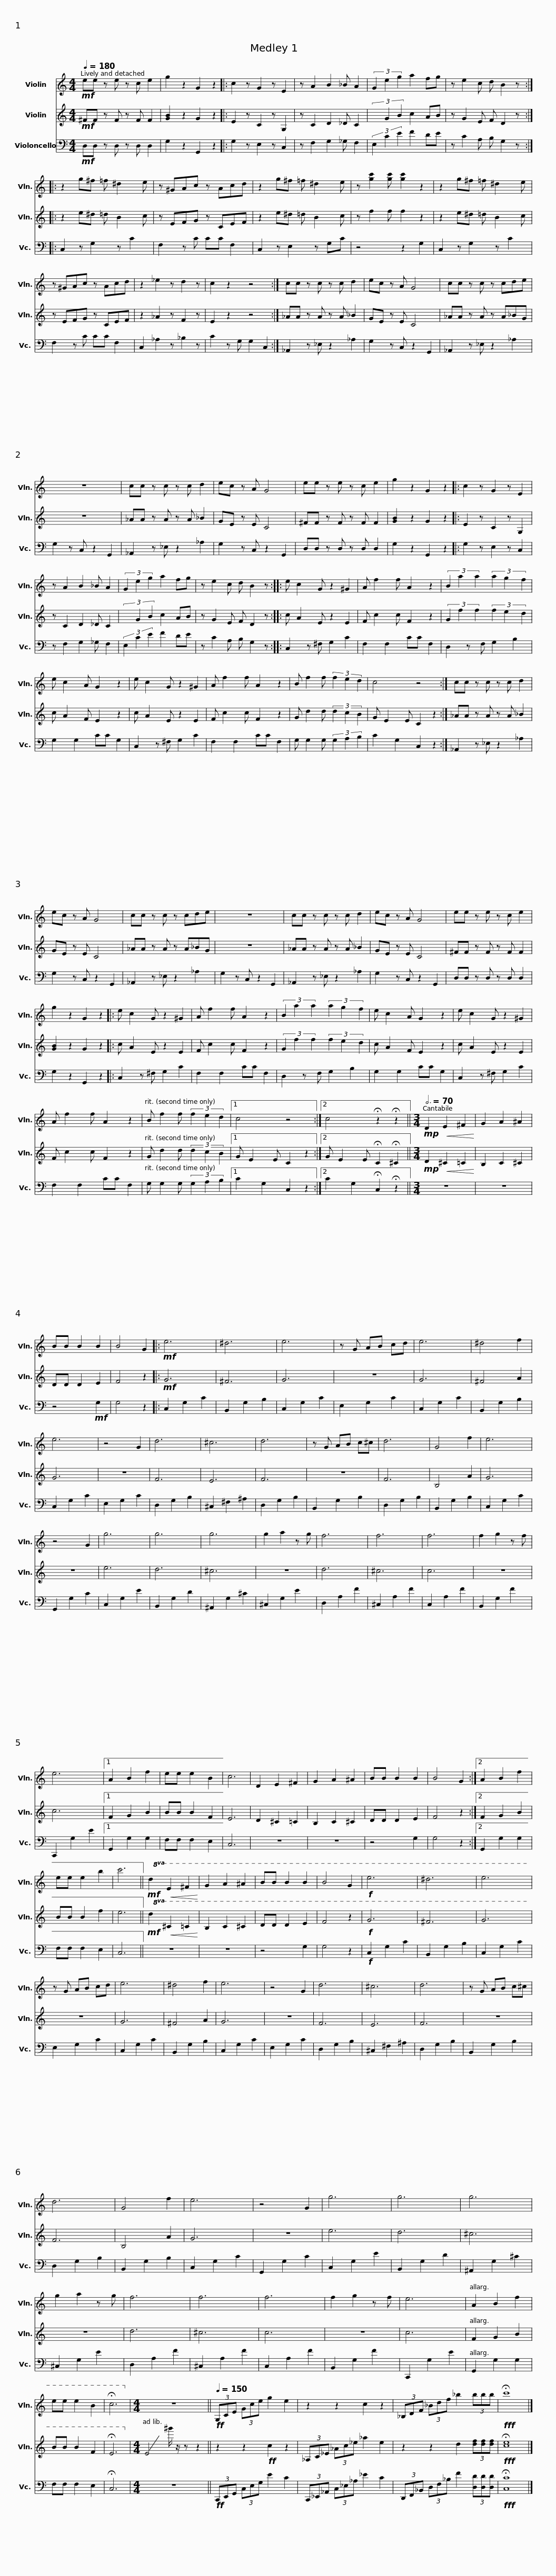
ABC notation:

X:1
%%score 1 2 3
L:1/8
Q:1/4=180
M:4/4
I:linebreak $
K:C
V:1 treble
V:2 treble
V:3 bass
V:1
!mf! ee z e z c e2 | g2 z2 G2 z2 |: c2 z G2 z E2 | z A2 B2 _B A2 | (3G2 e2 g2 a2 fg | %5
 z e2 c d B2 z ::$ z2 g^f =f ^d2 e | z ^GAc z Acd | z2 g^f =f ^d2 e | z [gc']2 [gc'] [gc']2 z2 | %10
 z2 g^f =f ^d2 e |$ z ^GAc z Acd | z2 _e2 z d2 z | c2 z2 z4 :| cc z c z c d2 | %15
 ec z A G4 |$ cc z c z cde | z8 | cc z c z c d2 | ec z A G4 | %20
 ee z e z c e2 | g2 z2 G2 z2 |:$ c2 z G2 z E2 | z A2 B2 _B A2 | (3G2 e2 g2 a2 fg | %25
 z e2 c d B2 z :: e c2 G z2 ^G2 | A f2 f A2 z2 |$ (3B2 a2 a2 (3a2 g2 f2 | e c2 A G2 z2 | %30
 e c2 G z2 ^G2 | A f2 f A2 z2 | B f2 f (3f2 e2 d2 |$ c4 z4 :| cc z c z c d2 | %35
 ec z A G4 | cc z c z cde | z8 |$ cc z c z c d2 | ec z A G4 | %40
 ee z e z c e2 | g2 z2 G2 z2 |: e c2 G z2 ^G2 | A f2 f A2 z2 |$ (3B2 a2 a2 (3a2 g2 f2 | %45
 e c2 A G2 z2 | e c2 G z2 ^G2 | A f2 f A2 z2 | B f2 f (3f2 e2 d2 |1$ c4 z4 :|2 %50
 c4 !fermata!z2 !fermata!z2 ||[M:3/4][Q:3/4=70]!mp! D2!<(! E2 ^F2!<)! | G2 A2 ^A2 | BB B2 B2 | B4 G2 |: %55
!mf! e6 | ^d6 | e6 |$ z G AB cd | e6 | %60
 ^d4 f2 | e6 | z4 G2 | d6 | ^c6 | %65
 d6 | z G AB c^c | d6 |$ G4 f2 | e6 | %70
 z4 G2 | g6 | g6 | g6 | g2 a2 z g | %75
 f6 | f6 | f6 | f2 g2 z f | e6 |1$ %80
 A2 B2 f2 | ee e2 B2 | c6 | D2 E2 ^F2 | G2 A2 ^A2 | %85
 BB B2 B2 | B4 G2 :|2 A2 B2 f2 | ee e2 b2 | c'6 || %90
!mf!!8va(! d2!<(! e2 ^f2!<)! |$ g2 a2 ^a2 | bb b2 b2 | b4 g2 |!f! e'6 | %95
 ^d'6 | e'6 | z g ab c'd' | e'6 | ^d'4 f'2 | %100
 e'6 | z4 g2 |$ d'6 | ^c'6 | d'6 | %105
 z g ab c'^c' | d'6 | g4 f'2 | e'6 | z4 g2 | %110
 g'6 | g'6 | g'6 |$ g'2 a'2 z g' | f'6 | %115
 f'6 | f'6 | f'2 g'2 z f' | e'6 | a2 b2 f'2 | %120
 e'e' e'2 b2 | !fermata!c'6!8va)! |[M:4/4] z8 ||$[Q:1/4=150]!ff! (3G,CE (3Gce g2 e2 | z2 z2 c2 z2 | %125
 (3_B,DF (3_Bdf _b2 (3bbb |!fff! !fermata!c'8 |] %127
V:2
!mf! ^FF z F z F F2 | [GB]2 z2 G2 z2 |: E2 z C2 z G,2 | z C2 D2 _D C2 | (3x2 G2 B2 c2 AB | %5
 z G2 E F D2 z ::$ z2 e^d =d B2 c | z EFG z CEF | z2 e^d =d B2 c | z f2 f f2 z2 | %10
 z2 e^d =d B2 c |$ z EFG z CEF | z2 _A2 z F2 z | E2 z2 z4 :| _AA z A z A _B2 | %15
 GE z E C4 |$ _AA z A z A_BG | z8 | _AA z A z A _B2 | GE z E C4 | %20
 ^FF z F z F F2 | [GB]2 z2 G2 z2 |:$ E2 z C2 z G,2 | z C2 D2 _D C2 | (3x2 G2 B2 c2 AB | %25
 z G2 E F D2 z :: c A2 E z2 E2 | F c2 c F2 z2 |$ (3G2 f2 f2 (3f2 e2 d2 | c A2 F E2 z2 | %30
 c A2 E z2 E2 | F c2 c F2 z2 | G d2 d (3d2 c2 B2 |$ G E2 E C2 z2 :| _AA z A z A _B2 | %35
 GE z E C4 | _AA z A z A_BG | z8 |$ _AA z A z A _B2 | GE z E C4 | %40
 ^FF z F z F F2 | [GB]2 z2 G2 z2 |: c A2 E z2 E2 | F c2 c F2 z2 |$ (3G2 f2 f2 (3f2 e2 d2 | %45
 c A2 F E2 z2 | c A2 E z2 E2 | F c2 c F2 z2 | G d2 d (3d2 c2 B2 |1$ G E2 E C2 z2 :|2 %50
 G E2 E !fermata!C2 !fermata!^C2 ||[M:3/4]!mp! D2!<(! ^C2 =C2!<)! | B,2 C2 ^C2 | DD D2 E2 | F4 z2 |: %55
!mf! G6 | ^F6 | G6 |$ z6 | G6 | %60
 ^F4 A2 | G6 | z6 | F6 | E6 | %65
 F6 | z6 | F6 |$ B,4 A2 | G6 | %70
 z6 | e6 | d6 | ^c6 | z6 | %75
 d6 | ^c6 | c6 | z6 | c6 |1$ %80
 F2 G2 B2 | BB B2 F2 | E6 | D2 ^C2 =C2 | B,2 C2 ^C2 | %85
 DD D2 E2 | F4 z2 :|2 F2 G2 B2 | BB B2 f2 | e6 || %90
!mf!!8va(! d2!<(! ^c2 =c2!<)! |$ B2 c2 ^c2 | dd d2 e2 | f4 z2 |!f! g6 | %95
 ^f6 | g6 | z6 | g6 | ^f4 a2 | %100
 g6 | z6 |$ f6 | e6 | f6 | %105
 z6 | f6 | B4 a2 | g6 | z6 | %110
 e'6 | d'6 | ^c'6 |$ z6 | d'6 | %115
 ^c'6 | c'6 | z6 | c'6 | f2 g2 b2 | %120
 bb b2 f2 | !fermata!e6!8va)! |[M:4/4] !-(!E4 !-)!^g'/ z/ z z2 ||$ z2 z2!ff! c2 z2 | (3_A,C_E (3_Ac_e _a2 e2 | %125
 z2 z2 d2 (3[df][df][df] |!fff! !fermata![ce]8 |] %127
V:3
!mf! D,D, z D, z D, D,2 | G,2 z2 G,,2 z2 |: G,2 z E,2 z C,2 | z F,2 G,2 _G, F,2 | (3E,2 C2 E2 F2 DE | %5
 z C2 A, B, G,2 z ::$ C,2 z G,2 z C2 | F,2 z C CC F,2 | C,2 z E,2 z G,C | z4 z2 G,2 | %10
 C,2 z G,2 z C2 |$ F,2 z C CC F,2 | C,2 _A,2 z _B,2 z | C2 z G, G,2 C,2 :| _A,,2 z _E, z2 _A,2 | %15
 G,2 z C, z2 G,,2 |$ _A,,2 z _E, z2 _A,2 | G,2 z C, z2 G,,2 | _A,,2 z _E, z2 _A,2 | G,2 z C, z2 G,,2 | %20
 D,D, z D, z D, D,2 | G,2 z2 G,,2 z2 |:$ G,2 z E,2 z C,2 | z F,2 G,2 _G, F,2 | (3E,2 C2 E2 F2 DE | %25
 z C2 A, B, G,2 z :: C,2 z ^F, G,2 C2 | F,2 F,2 CC F,2 |$ D,2 z F, G,2 B,2 | G,2 G,2 CC G,2 | %30
 C,2 z ^F, G,2 C2 | F,2 F,2 CC F,2 | G, G,2 G, (3G,2 A,2 B,2 |$ C2 G,2 C,2 z2 :| _A,,2 z _E, z2 _A,2 | %35
 G,2 z C, z2 G,,2 | _A,,2 z _E, z2 _A,2 | G,2 z C, z2 G,,2 |$ _A,,2 z _E, z2 _A,2 | G,2 z C, z2 G,,2 | %40
 D,D, z D, z D, D,2 | G,2 z2 G,,2 z2 |: C,2 z ^F, G,2 C2 | F,2 F,2 CC F,2 |$ D,2 z F, G,2 B,2 | %45
 G,2 G,2 CC G,2 | C,2 z ^F, G,2 C2 | F,2 F,2 CC F,2 | G, G,2 G, (3G,2 A,2 B,2 |1$ C2 G,2 C,2 z2 :|2 %50
 C2 G,2 !fermata!C,2 !fermata!z2 ||[M:3/4] z6 | z6 | z4!mf! G,2 | G,4 z2 |: %55
 C,2 G,2 C2 | B,,2 G,2 B,2 | C,2 G,2 C2 |$ E,2 G,2 C2 | C,2 G,2 C2 | %60
 B,,2 G,2 B,2 | C,2 G,2 C2 | E,2 G,2 C2 | D,2 G,2 B,2 | ^C,2 ^F,2 ^A,2 | %65
 D,2 G,2 B,2 | B,,2 G,2 B,2 | D,2 G,2 B,2 |$ B,,2 G,2 B,2 | C,2 G,2 C2 | %70
 G,,2 G,2 C2 | C,2 G,2 E2 | B,,2 G,2 D2 | ^A,,2 G,2 ^C2 | ^C,2 G,2 E2 | %75
 D,2 A,2 F2 | ^C,2 A,2 F2 | C,2 A,2 F2 | B,,2 G,2 F2 | C,,2 G,2 E2 |1$ %80
 G,,2 G,2 G,2 | F,F, F,2 E,2 | C,6 | z6 | z6 | %85
 z4 G,2 | G,4 z2 :|2 G,,2 G,2 G,2 | F,F, F,2 E,2 | C,6 || %90
 z6 |$ z6 | z4 G,2 | G,4 z2 |!f! C,2 G,2 C2 | %95
 B,,2 G,2 B,2 | C,2 G,2 C2 | E,2 G,2 C2 | C,2 G,2 C2 | B,,2 G,2 B,2 | %100
 C,2 G,2 C2 | E,2 G,2 C2 |$ D,2 G,2 B,2 | ^C,2 ^F,2 ^A,2 | D,2 G,2 B,2 | %105
 B,,2 G,2 B,2 | D,2 G,2 B,2 | B,,2 G,2 B,2 | C,2 G,2 C2 | G,,2 G,2 C2 | %110
 C,2 G,2 E2 | B,,2 G,2 D2 | ^A,,2 G,2 ^C2 |$ ^C,2 G,2 E2 | D,2 A,2 F2 | %115
 ^C,2 A,2 F2 | C,2 A,2 F2 | B,,2 G,2 F2 | C,,2 G,2 E2 | G,,2 G,2 G,2 | %120
 F,F, F,2 E,2 | !fermata!C,6 |[M:4/4] z8 ||$!ff! (3C,,E,,G,, (3C,E,G, E2 C2 | (3C,,_E,,_A,, (3C,_E,_A, _E2 C2 | %125
 (3D,,F,,_B,, (3D,F,_B, F2 (3[D,D][D,D][D,D] |!fff! !fermata![C,C]8 |] %127
